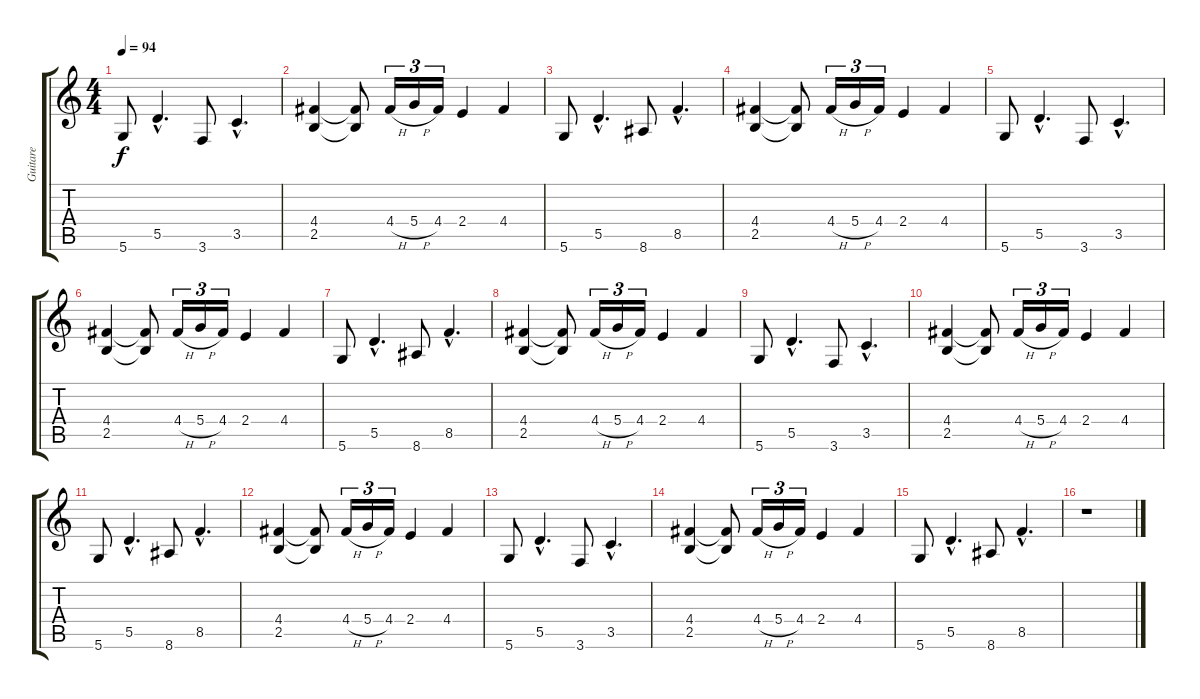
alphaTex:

\track ("Guitare" "Guitare") {instrument distortionguitar}
\staff {score tabs}
\tuning (E4 B3 G3 D3 A2 D2) {hide}
\ts (4 4)
\tempo 94
\clef g2
\ks c
5.6.8{dy f} 5.5{hac}.4{d} 3.6.8 3.5{hac}.4{d} |
(4.4 2.5).4 (4.4{t} 2.5{t}).8 4.4{h}.16{tu (3 2)} 5.4{h}.16{tu (3 2)} 4.4.16{tu (3 2)} 2.4.4 4.4.4 |
5.6.8 5.5{hac}.4{d} 8.6.8 8.5{hac}.4{d} |
(4.4 2.5).4 (4.4{t} 2.5{t}).8 4.4{h}.16{tu (3 2)} 5.4{h}.16{tu (3 2)} 4.4.16{tu (3 2)} 2.4.4 4.4.4 |
5.6.8 5.5{hac}.4{d} 3.6.8 3.5{hac}.4{d} |
(4.4 2.5).4 (4.4{t} 2.5{t}).8 4.4{h}.16{tu (3 2)} 5.4{h}.16{tu (3 2)} 4.4.16{tu (3 2)} 2.4.4 4.4.4 |
5.6.8 5.5{hac}.4{d} 8.6.8 8.5{hac}.4{d} |
(4.4 2.5).4 (4.4{t} 2.5{t}).8 4.4{h}.16{tu (3 2)} 5.4{h}.16{tu (3 2)} 4.4.16{tu (3 2)} 2.4.4 4.4.4 |
5.6.8 5.5{hac}.4{d} 3.6.8 3.5{hac}.4{d} |
(4.4 2.5).4 (4.4{t} 2.5{t}).8 4.4{h}.16{tu (3 2)} 5.4{h}.16{tu (3 2)} 4.4.16{tu (3 2)} 2.4.4 4.4.4 |
5.6.8 5.5{hac}.4{d} 8.6.8 8.5{hac}.4{d} |
(4.4 2.5).4 (4.4{t} 2.5{t}).8 4.4{h}.16{tu (3 2)} 5.4{h}.16{tu (3 2)} 4.4.16{tu (3 2)} 2.4.4 4.4.4 |
5.6.8 5.5{hac}.4{d} 3.6.8 3.5{hac}.4{d} |
(4.4 2.5).4 (4.4{t} 2.5{t}).8 4.4{h}.16{tu (3 2)} 5.4{h}.16{tu (3 2)} 4.4.16{tu (3 2)} 2.4.4 4.4.4 |
5.6.8 5.5{hac}.4{d} 8.6.8 8.5{hac}.4{d} |
r.1
